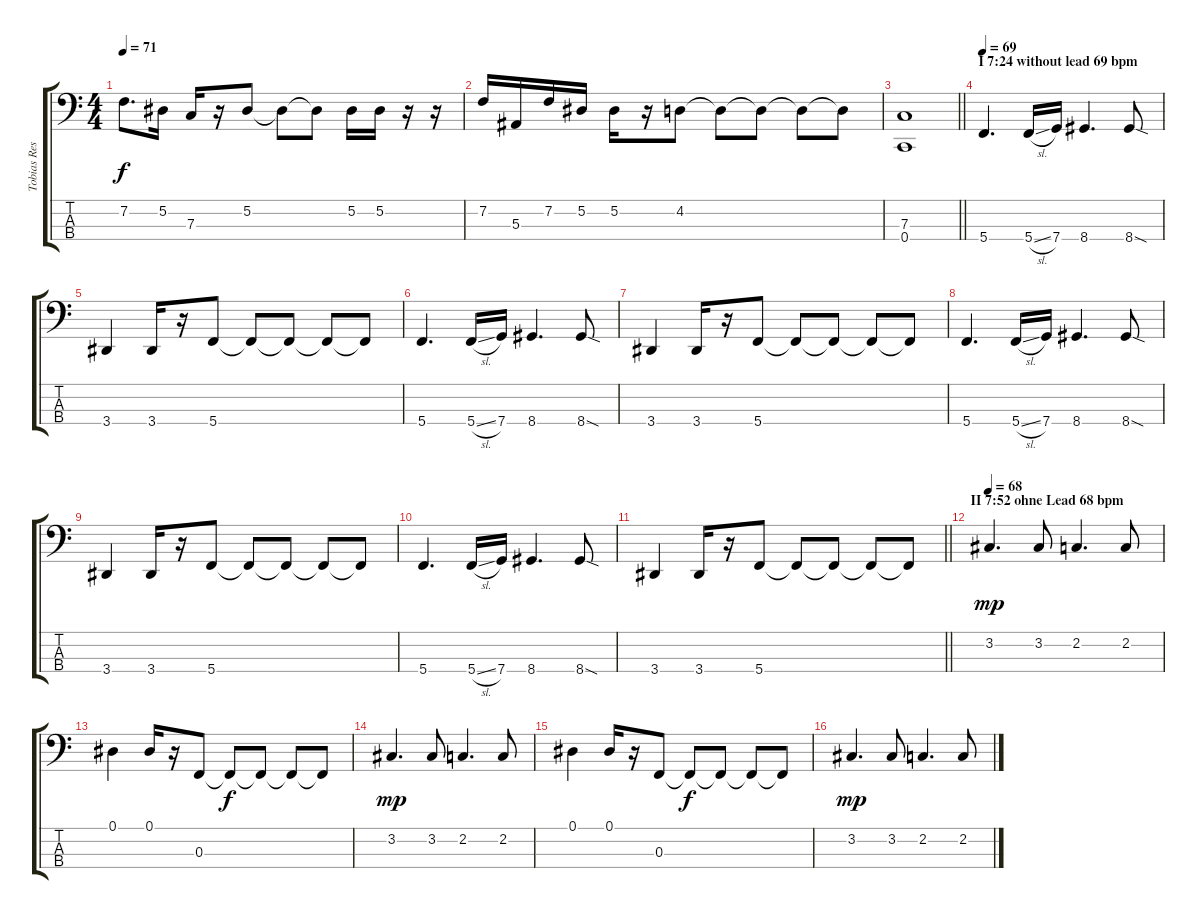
\track ("Tobias Resch (Bass Guitar) C Tuning" "Tobias Res") {instrument electricbassfinger}
\staff {score tabs}
\tuning (Eb2 Bb1 F1 C1) {hide}
\ts (4 4)
\tempo 71
\clef f4
\ks c
7.2.8{d dy f} 5.2.16 7.3.16 r.16 5.2.8 5.2{t}.8 5.2{t}.8 5.2.16 5.2.16 r.16 r.16 |
7.2.16 5.3.16 7.2.16 5.2.16 5.2.16 r.16 4.2.8 4.2{t}.8 4.2{t}.8 4.2{t}.8 4.2{t}.8 |
\barLineRight lightlight
(7.3 0.4).1 |
\section ("" "I 7:24 without lead 69 bpm")
\tempo 69
5.4.4{d} 5.4{sl}.16 7.4.16 8.4.4{d} 8.4{sod}.8 |
3.4.4 3.4.16 r.16 5.4.8 5.4{t}.8 5.4{t}.8 5.4{t}.8 5.4{t}.8 |
5.4.4{d} 5.4{sl}.16 7.4.16 8.4.4{d} 8.4{sod}.8 |
3.4.4 3.4.16 r.16 5.4.8 5.4{t}.8 5.4{t}.8 5.4{t}.8 5.4{t}.8 |
5.4.4{d} 5.4{sl}.16 7.4.16 8.4.4{d} 8.4{sod}.8 |
3.4.4 3.4.16 r.16 5.4.8 5.4{t}.8 5.4{t}.8 5.4{t}.8 5.4{t}.8 |
5.4.4{d} 5.4{sl}.16 7.4.16 8.4.4{d} 8.4{sod}.8 |
\barLineRight lightlight
3.4.4 3.4.16 r.16 5.4.8 5.4{t}.8 5.4{t}.8 5.4{t}.8 5.4{t}.8 |
\section ("" "II 7:52 ohne Lead 68 bpm")
\tempo 68
3.2.4{d dy mp} 3.2.8 2.2.4{d} 2.2.8 |
0.1.4 0.1.16 r.16 0.3.8 0.3{t}.8{dy f} 0.3{t}.8 0.3{t}.8 0.3{t}.8 |
3.2.4{d dy mp} 3.2.8 2.2.4{d} 2.2.8 |
0.1.4 0.1.16 r.16 0.3.8 0.3{t}.8{dy f} 0.3{t}.8 0.3{t}.8 0.3{t}.8 |
3.2.4{d dy mp} 3.2.8 2.2.4{d} 2.2.8
